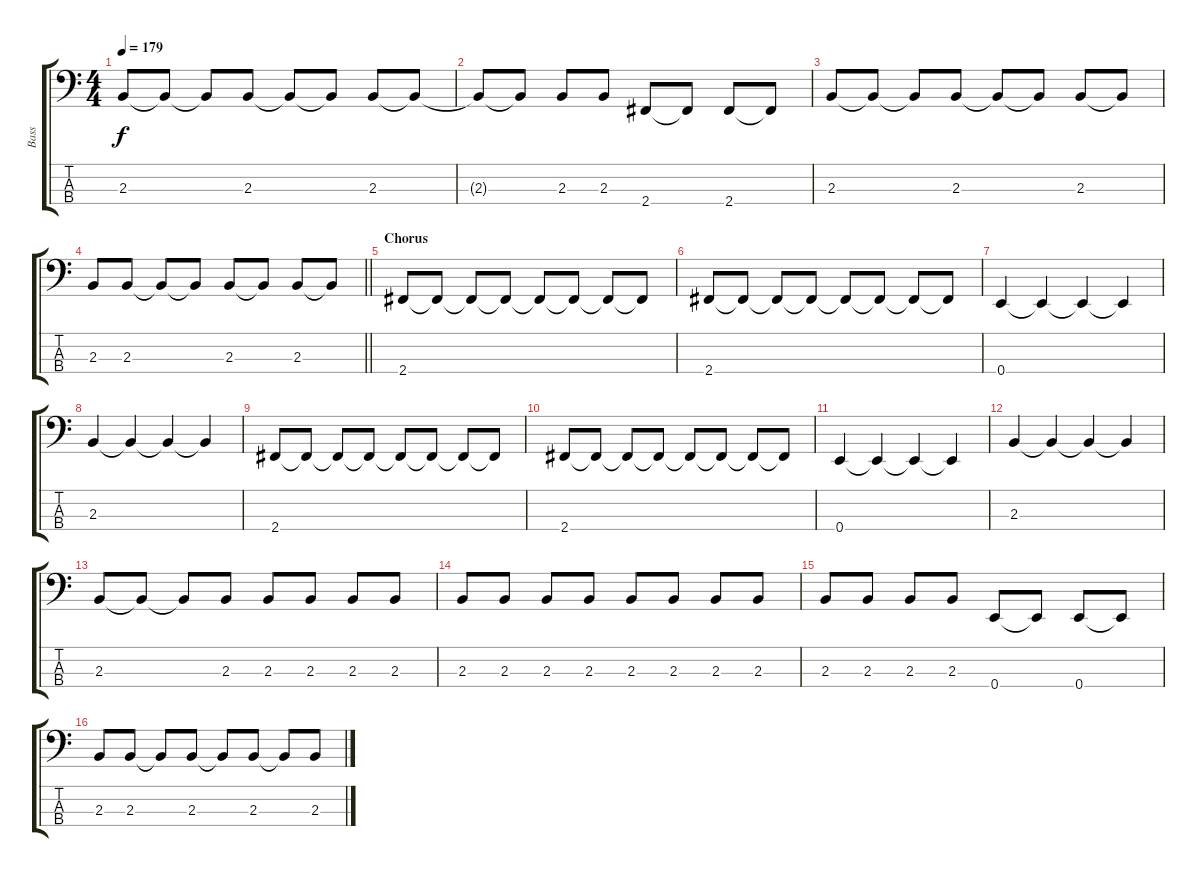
\track ("Bass" "Bass") {instrument electricbassfinger}
\staff {score tabs}
\tuning (G2 D2 A1 E1) {hide}
\ts (4 4)
\tempo 179
\clef f4
\ks c
2.3.8{dy f} 2.3{t}.8 2.3{t}.8 2.3.8 2.3{t}.8 2.3{t}.8 2.3.8 2.3{t}.8 |
2.3{t}.8 2.3{t}.8 2.3.8 2.3.8 2.4.8 2.4{t}.8 2.4.8 2.4{t}.8 |
2.3.8 2.3{t}.8 2.3{t}.8 2.3.8 2.3{t}.8 2.3{t}.8 2.3.8 2.3{t}.8 |
\barLineRight lightlight
2.3.8 2.3.8 2.3{t}.8 2.3{t}.8 2.3.8 2.3{t}.8 2.3.8 2.3{t}.8 |
\section ("" "Chorus")
2.4.8 2.4{t}.8 2.4{t}.8 2.4{t}.8 2.4{t}.8 2.4{t}.8 2.4{t}.8 2.4{t}.8 |
2.4.8 2.4{t}.8 2.4{t}.8 2.4{t}.8 2.4{t}.8 2.4{t}.8 2.4{t}.8 2.4{t}.8 |
0.4.4 0.4{t}.4 0.4{t}.4 0.4{t}.4 |
2.3.4 2.3{t}.4 2.3{t}.4 2.3{t}.4 |
2.4.8 2.4{t}.8 2.4{t}.8 2.4{t}.8 2.4{t}.8 2.4{t}.8 2.4{t}.8 2.4{t}.8 |
2.4.8 2.4{t}.8 2.4{t}.8 2.4{t}.8 2.4{t}.8 2.4{t}.8 2.4{t}.8 2.4{t}.8 |
0.4.4 0.4{t}.4 0.4{t}.4 0.4{t}.4 |
2.3.4 2.3{t}.4 2.3{t}.4 2.3{t}.4 |
2.3.8 2.3{t}.8 2.3{t}.8 2.3.8 2.3.8 2.3.8 2.3.8 2.3.8 |
2.3.8 2.3.8 2.3.8 2.3.8 2.3.8 2.3.8 2.3.8 2.3.8 |
2.3.8 2.3.8 2.3.8 2.3.8 0.4.8 0.4{t}.8 0.4.8 0.4{t}.8 |
2.3.8 2.3.8 2.3{t}.8 2.3.8 2.3{t}.8 2.3.8 2.3{t}.8 2.3.8
